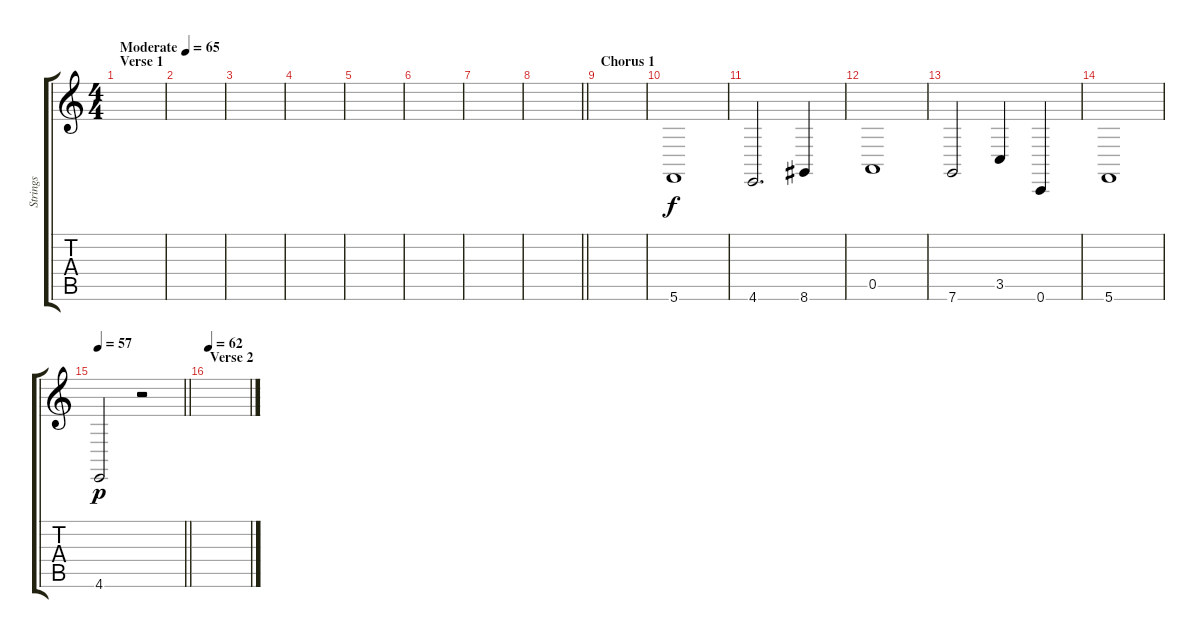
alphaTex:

\track ("Strings" "Strings") {instrument stringensemble2}
\staff {score tabs}
\tuning (E4 B3 G3 D3 A2 C2) {hide}
\ts (4 4)
\section ("" "Verse 1")
\tempo (65 "Moderate")
\clef g2
\ks c
|
|
|
|
|
|
|
\barLineRight lightlight
|
\section ("" "Chorus 1")
|
5.6.1 |
4.6.2{d} 8.6.4 |
0.5.1 |
7.6.2 3.5.4 0.6.4 |
5.6.1 |
\tempo 57
\barLineRight lightlight
4.6.2{dy p} r.2 |
\section ("" "Verse 2")
\tempo 62
